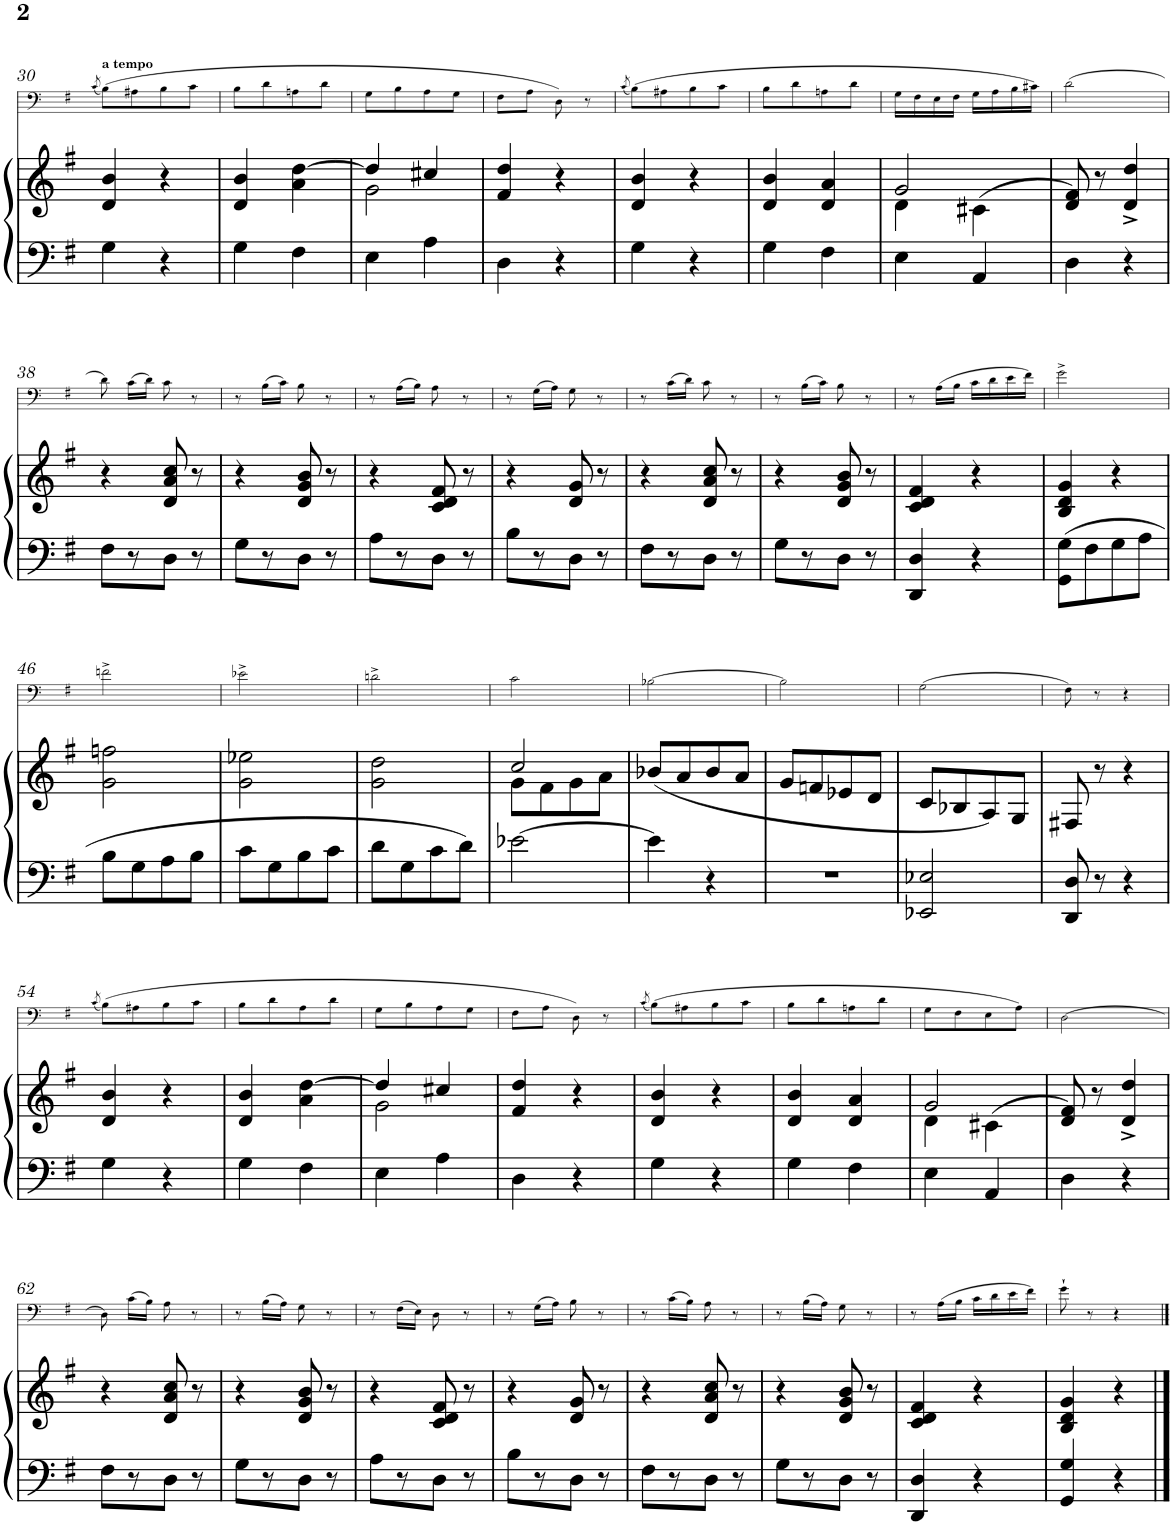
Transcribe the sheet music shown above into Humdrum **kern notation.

**kern	**kern	**kern
*part2	*part2	*part1
*staff3	*staff2	*staff1
*I"Piano	*	*I"Trombone
*I'Pno	*	*I'Trb
!!LO:PB:g=z
*clefF4	*clefG2	*clefF4
*k[f#]	*k[f#]	*k[f#]
*M2/4	*M2/4	*M2/4
=30	=30	=30
.	.	(8qc/
!	!	!LO:TX:a:B:t=a tempo
4G\	4d/ 4b/	(>8B\L)
.	.	8A#X\
4r	4r	8B\
.	.	8c\J
=31	=31	=31
4G\	4d/ 4b/	8B\L
.	.	8d\
4F#\	4a\ [>4dd\	8An\
.	.	8d\J
=32	=32	=32
*	*^	*
4E\	4dd/]	2g\	8G\L
.	.	.	8B\
4A\	4cc#X/	.	8A\
.	.	.	8G\J
*	*v	*v	*
=33	=33	=33
4D\	4f#/ 4dd/	8F#\L
.	.	8A\J
4r	4r	8D\)
.	.	8r
=34	=34	=34
.	.	(8qc/
4G\	4d/ 4b/	(8B\L)
.	.	8A#X\
4r	4r	8B\
.	.	8c\J
=35	=35	=35
4G\	4d/ 4b/	8B\L
.	.	8d\
4F#\	4d/ 4a/	8An\
.	.	8d\J
=36	=36	=36
*	*^	*
4E\	4d\	2g/	16G\LL
.	.	.	16F#\
.	.	.	16E\
.	.	.	16F#\JJ
4AA/	(4c#X\	.	16G\LL
.	.	.	16A\
.	.	.	16B\
.	.	.	16c#X\JJ)
*	*v	*v	*
=37	=37	=37
4D\	8d/ 8f#/)	(>2d\
.	8r	.
4r	4d/^ 4dd/^	.
!!LO:LB:g=z
=38	=38	=38
8F#\L	4r	8d\)
8r	.	(16c\LL
.	.	16d\JJ)
8D\J	8d/ 8a/ 8cc/	8c\
8r	8r	8r
=39	=39	=39
8G\L	4r	8r
8r	.	(16B\LL
.	.	16c\JJ)
8D\J	8d/ 8g/ 8b/	8B\
8r	8r	8r
=40	=40	=40
8A\L	4r	8r
8r	.	(16A\LL
.	.	16B\JJ)
8D\J	8c/ 8d/ 8f#/	8A\
8r	8r	8r
=41	=41	=41
8B\L	4r	8r
8r	.	(16G\LL
.	.	16A\JJ)
8D\J	8d/ 8g/	8G\
8r	8r	8r
=42	=42	=42
8F#\L	4r	8r
8r	.	(16c\LL
.	.	16d\JJ)
8D\J	8d/ 8a/ 8cc/	8c\
8r	8r	8r
=43	=43	=43
8G\L	4r	8r
8r	.	(16B\LL
.	.	16c\JJ)
8D\J	8d/ 8g/ 8b/	8B\
8r	8r	8r
=44	=44	=44
4DD/ 4D/	4c/ 4d/ 4f#/	8r
.	.	(>16A\LL
.	.	16B\JJ
4r	4r	16c\LL
.	.	16d\
.	.	16e\
.	.	16f#\JJ)
=45	=45	=45
8GG\ 8G\L	4B/ 4d/ 4g/	2g^\
8F#\	.	.
8G\	4r	.
8A\J	.	.
!!LO:LB:g=z
=46	=46	=46
8B\L	2g\ 2ffn\	2fn^\
8G\	.	.
8A\	.	.
8B\J	.	.
=47	=47	=47
8c\L	2g\ 2ee-X\	2e-X^\
8G\	.	.
8B\	.	.
8c\J	.	.
=48	=48	=48
8d\L	2g\ 2dd\	2dn^\
8G\	.	.
8c\	.	.
8d\J	.	.
=49	=49	=49
*	*^	*
[2e-X\	2cc/	8g\L	2c\
.	.	8f#\	.
.	.	8g\	.
.	.	8a\J	.
*	*v	*v	*
=50	=50	=50
4e-\]	(<8b-X/L	[>2B-X\
.	8a/	.
4r	8b-/	.
.	8a/J	.
=51	=51	=51
2r	8g/L	2B-\]
.	8fn/	.
.	8e-X/	.
.	8d/J	.
=52	=52	=52
2EE-X/ 2E-X/	8c/L	(>2G\
.	8B-X/	.
.	8A/)	.
.	8G/J	.
=53	=53	=53
8DD/ 8D/	8F#X/	8F#\)
8r	8r	8r
4r	4r	4r
!!LO:LB:g=z
=54	=54	=54
.	.	(8qc/
4G\	4d/ 4b/	(>8B\L)
.	.	8A#X\
4r	4r	8B\
.	.	8c\J
=55	=55	=55
4G\	4d/ 4b/	8B\L
.	.	8d\
4F#\	4a\ [>4dd\	8A\
.	.	8d\J
=56	=56	=56
*	*^	*
4E\	4dd/]	2g\	8G\L
.	.	.	8B\
4A\	4cc#X/	.	8A\
.	.	.	8G\J
*	*v	*v	*
=57	=57	=57
4D\	4f#/ 4dd/	8F#\L
.	.	8A\J
4r	4r	8D\)
.	.	8r
=58	=58	=58
.	.	(8qc/
4G\	4d/ 4b/	(8B\L)
.	.	8A#X\
4r	4r	8B\
.	.	8c\J
=59	=59	=59
4G\	4d/ 4b/	8B\L
.	.	8d\
4F#\	4d/ 4a/	8An\
.	.	8d\J
=60	=60	=60
*	*^	*
4E\	4d\	2g/	8G\L
.	.	.	8F#\
4AA/	(4c#X\	.	8E\
.	.	.	8A\J)
*	*v	*v	*
=61	=61	=61
4D\	8d/ 8f#/)	[>2D\
.	8r	.
4r	4d/^ 4dd/^	.
!!LO:LB:g=z
=62	=62	=62
8F#\L	4r	8D\]
8r	.	(16c\LL
.	.	16B\JJ)
8D\J	8d/ 8a/ 8cc/	8A\
8r	8r	8r
=63	=63	=63
8G\L	4r	8r
8r	.	(16B\LL
.	.	16A\JJ)
8D\J	8d/ 8g/ 8b/	8G\
8r	8r	8r
=64	=64	=64
8A\L	4r	8r
8r	.	(16F#\LL
.	.	16E\JJ)
8D\J	8c/ 8d/ 8f#/	8D\
8r	8r	8r
=65	=65	=65
8B\L	4r	8r
8r	.	(16G\LL
.	.	16A\JJ)
8D\J	8d/ 8g/	8B\
8r	8r	8r
=66	=66	=66
8F#\L	4r	8r
8r	.	(16c\LL
.	.	16B\JJ)
8D\J	8d/ 8a/ 8cc/	8A\
8r	8r	8r
=67	=67	=67
8G\L	4r	8r
8r	.	(16B\LL
.	.	16A\JJ)
8D\J	8d/ 8g/ 8b/	8G\
8r	8r	8r
=68	=68	=68
4DD/ 4D/	4c/ 4d/ 4f#/	8r
.	.	(16A\LL
.	.	16B\JJ
4r	4r	16c\LL
.	.	16d\
.	.	16e\
.	.	16f#\JJ)
=69	=69	=69
4GG/ 4G/	4B/ 4d/ 4g/	8g`\
.	.	8r
4r	4r	4r
==	==	==
*-	*-	*-
